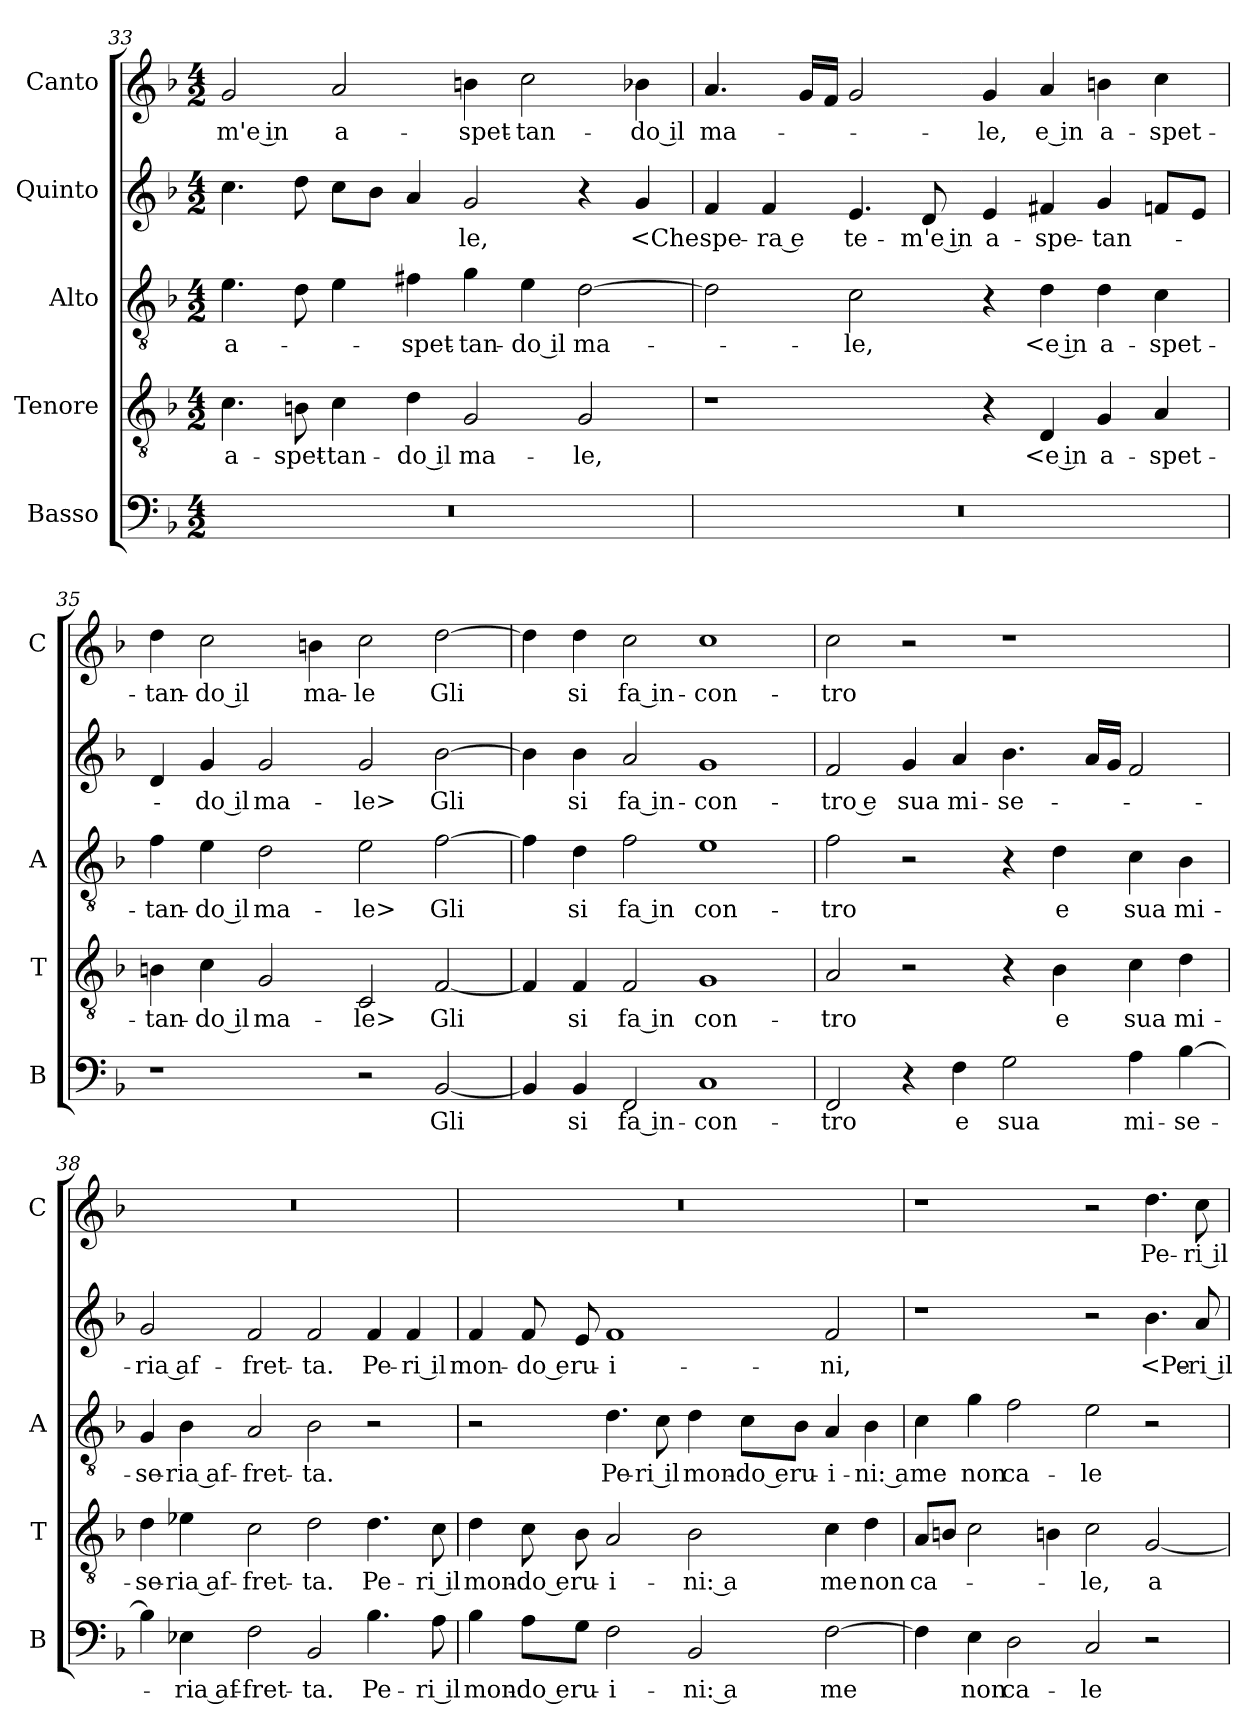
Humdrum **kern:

**kern	**text	**kern	**text	**kern	**text	**kern	**text	**kern	**text
*part5	*part5	*part4	*part4	*part3	*part3	*part2	*part2	*part1	*part1
*staff5	*staff5	*staff4	*staff4	*staff3	*staff3	*staff2	*staff2	*staff1	*staff1
*I"Basso	*	*I"Tenore	*	*I"Alto	*	*I"Quinto	*	*I"Canto	*
*I'B	*	*I'T	*	*I'A	*	*	*	*I'C	*
*clefF4	*	*clefGv2	*	*clefGv2	*	*clefG2	*	*clefG2	*
*k[b-]	*	*k[b-]	*	*k[b-]	*	*k[b-]	*	*k[b-]	*
*F:	*	*F:	*	*F:	*	*F:	*	*F:	*
*M4/2	*	*M4/2	*	*M4/2	*	*M4/2	*	*M4/2	*
=33	=33	=33	=33	=33	=33	=33	=33	=33	=33
0r	.	4.c	a-	4.e	a-	4.cc	.	2g	-m'e in
.	.	8Bn	-spet-	8d	.	8dd	.	.	.
.	.	4c	-tan-	4e	.	8ccL	.	2a	a-
.	.	.	.	.	.	8b-J	.	.	.
.	.	4d	-do il	4f#X	-spet-	4a	.	.	.
.	.	2G	ma-	4g	-tan-	2g	-le,	4bn	-spet-
.	.	.	.	4e	-do il	.	.	2cc	-tan-
.	.	2G	-le,	[2d	ma-	4r	.	.	.
.	.	.	.	.	.	4g	<Che	4b-X	-do il
=34	=34	=34	=34	=34	=34	=34	=34	=34	=34
0r	.	1r	.	2d]	.	4f	spe-	4.a	ma-
.	.	.	.	.	.	4f	-ra e	.	.
.	.	.	.	.	.	.	.	16gLL	.
.	.	.	.	.	.	.	.	16fJJ	.
.	.	.	.	2c	-le,	4.e	te-	2g	.
.	.	.	.	.	.	8d	-m'e in	.	.
.	.	4r	.	4r	.	4e	a-	4g	-le,
.	.	4D	<e in	4d	<e in	4f#X	-spe-	4a	e in
.	.	4G	a-	4d	a-	4g	-tan-	4bn	a-
.	.	4A	-spet-	4c	-spet-	8fnL	.	4cc	-spet-
.	.	.	.	.	.	8eJ	.	.	.
=35	=35	=35	=35	=35	=35	=35	=35	=35	=35
1r	.	4Bn	-tan-	4f	-tan-	4d	.	4dd	-tan-
.	.	4c	-do il	4e	-do il	4g	-do il	2cc	-do il
.	.	2G	ma-	2d	ma-	2g	ma-	.	.
.	.	.	.	.	.	.	.	4bn	ma-
2r	.	2C	-le>	2e	-le>	2g	-le>	2cc	-le
[2BB-	Gli	[2F	Gli	[2f	Gli	[2b-	Gli	[2dd	Gli
=36	=36	=36	=36	=36	=36	=36	=36	=36	=36
4BB-]	.	4F]	.	4f]	.	4b-]	.	4dd]	.
4BB-	si	4F	si	4d	si	4b-	si	4dd	si
2FF	fa in-	2F	fa in	2f	fa in	2a	fa in-	2cc	fa in-
1C	-con-	1G	con-	1e	con-	1g	-con-	1cc	-con-
=37	=37	=37	=37	=37	=37	=37	=37	=37	=37
2FF	-tro	2A	-tro	2f	-tro	2f	-tro e	2cc	-tro
4r	.	2r	.	2r	.	4g	sua	2r	.
4F	e	.	.	.	.	4a	mi-	.	.
2G	sua	4r	.	4r	.	4.b-	-se-	1r	.
.	.	4B-	e	4d	e	.	.	.	.
.	.	.	.	.	.	16aLL	.	.	.
.	.	.	.	.	.	16gJJ	.	.	.
4A	mi-	4c	sua	4c	sua	2f	.	.	.
[4B-	-se-	4d	mi-	4B-	mi-	.	.	.	.
=38	=38	=38	=38	=38	=38	=38	=38	=38	=38
4B-]	.	4d	-se-	4G	-se-	2g	-ria af-	0r	.
4E-X	-ria af-	4e-X	-ria af-	4B-	-ria af-	.	.	.	.
2F	-fret-	2c	-fret-	2A	-fret-	2f	-fret-	.	.
2BB-	-ta.	2d	-ta.	2B-	-ta.	2f	-ta.	.	.
4.B-	Pe-	4.d	Pe-	2r	.	4f	Pe-	.	.
.	.	.	.	.	.	4f	-ri il	.	.
8A	-ri il	8c	-ri il	.	.	.	.	.	.
=39	=39	=39	=39	=39	=39	=39	=39	=39	=39
4B-	mon-	4d	mon-	2r	.	4f	mon-	0r	.
8A\L	-do e	8c	-do e	.	.	8f	-do e	.	.
8G\J	ru-	8B-	ru-	.	.	8e	ru-	.	.
2F	-i-	2A	-i-	4.d	Pe-	1f	-i-	.	.
.	.	.	.	8c	-ri il	.	.	.	.
2BB-	-ni: a	2B-	-ni: a	4d	mon-	.	.	.	.
.	.	.	.	8c\L	-do e	.	.	.	.
.	.	.	.	8B-\J	ru-	.	.	.	.
[2F	me	4c	me	4A	-i-	2f	-ni,	.	.
.	.	4d	non	4B-	-ni: a	.	.	.	.
=40	=40	=40	=40	=40	=40	=40	=40	=40	=40
4F]	.	8AL	ca-	4c	me	1r	.	1r	.
.	.	8BnJ	.	.	.	.	.	.	.
4E	non	2c	.	4g	non	.	.	.	.
2D	ca-	.	.	2f	ca-	.	.	.	.
.	.	4Bn	.	.	.	.	.	.	.
2C	-le	2c	-le,	2e	-le	2r	.	2r	.
2r	.	[2G	a	2r	.	4.b-	<Pe-	4.dd	Pe-
.	.	.	.	.	.	8a	-ri il	8cc	-ri il
=	=	=	=	=	=	=	=	=	=
*-	*-	*-	*-	*-	*-	*-	*-	*-	*-
